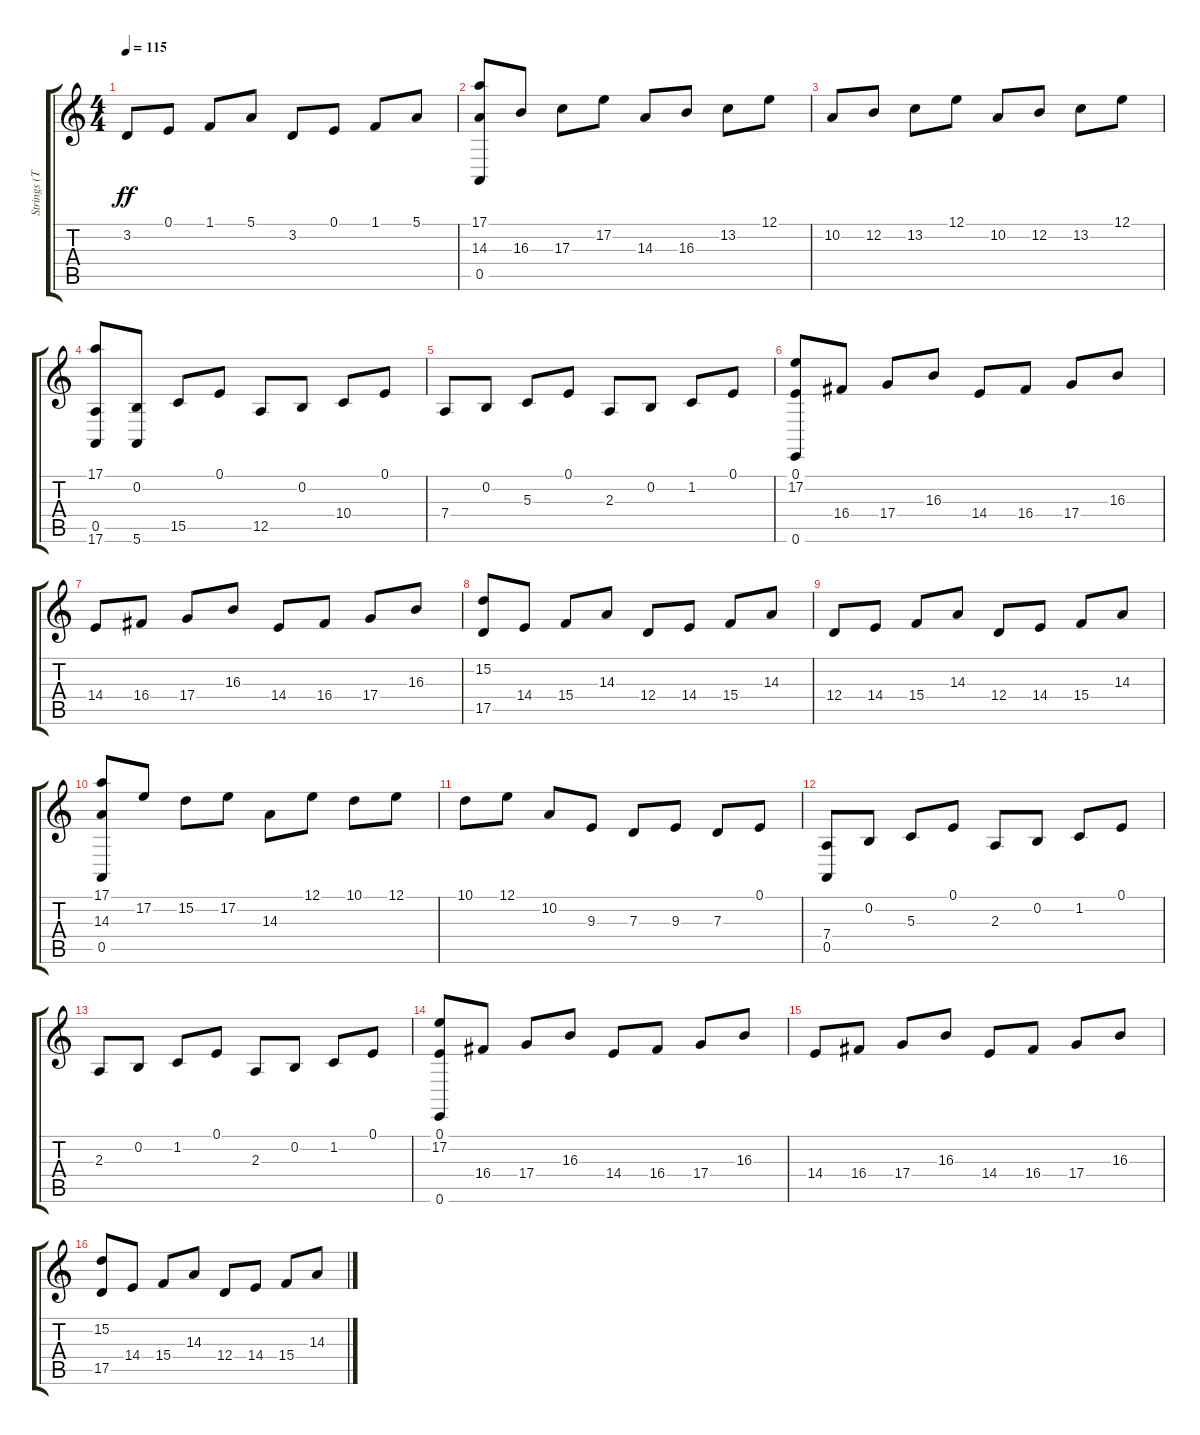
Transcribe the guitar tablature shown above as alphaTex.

\track ("Strings (Tuomas)" "Strings (T") {instrument stringensemble1}
\staff {score tabs}
\tuning (E4 B3 G3 D3 A2 E2) {hide}
\ts (4 4)
\tempo 115
\clef g2
\ks c
3.2.8{dy ff} 0.1.8 1.1.8 5.1.8 3.2.8 0.1.8 1.1.8 5.1.8 |
(17.1 14.3 0.5).8 16.3.8 17.3.8 17.2.8 14.3.8 16.3.8 13.2.8 12.1.8 |
10.2.8 12.2.8 13.2.8 12.1.8 10.2.8 12.2.8 13.2.8 12.1.8 |
(17.1 0.5 17.6).8 (0.2 5.6).8 15.5.8 0.1.8 12.5.8 0.2.8 10.4.8 0.1.8 |
7.4.8 0.2.8 5.3.8 0.1.8 2.3.8 0.2.8 1.2.8 0.1.8 |
(0.1 17.2 0.6).8 16.4.8 17.4.8 16.3.8 14.4.8 16.4.8 17.4.8 16.3.8 |
14.4.8 16.4.8 17.4.8 16.3.8 14.4.8 16.4.8 17.4.8 16.3.8 |
(15.2 17.5).8 14.4.8 15.4.8 14.3.8 12.4.8 14.4.8 15.4.8 14.3.8 |
12.4.8 14.4.8 15.4.8 14.3.8 12.4.8 14.4.8 15.4.8 14.3.8 |
(17.1 14.3 0.5).8 17.2.8 15.2.8 17.2.8 14.3.8 12.1.8 10.1.8 12.1.8 |
10.1.8 12.1.8 10.2.8 9.3.8 7.3.8 9.3.8 7.3.8 0.1.8 |
(7.4 0.5).8 0.2.8 5.3.8 0.1.8 2.3.8 0.2.8 1.2.8 0.1.8 |
2.3.8 0.2.8 1.2.8 0.1.8 2.3.8 0.2.8 1.2.8 0.1.8 |
(0.1 17.2 0.6).8 16.4.8 17.4.8 16.3.8 14.4.8 16.4.8 17.4.8 16.3.8 |
14.4.8 16.4.8 17.4.8 16.3.8 14.4.8 16.4.8 17.4.8 16.3.8 |
(15.2 17.5).8 14.4.8 15.4.8 14.3.8 12.4.8 14.4.8 15.4.8 14.3.8
